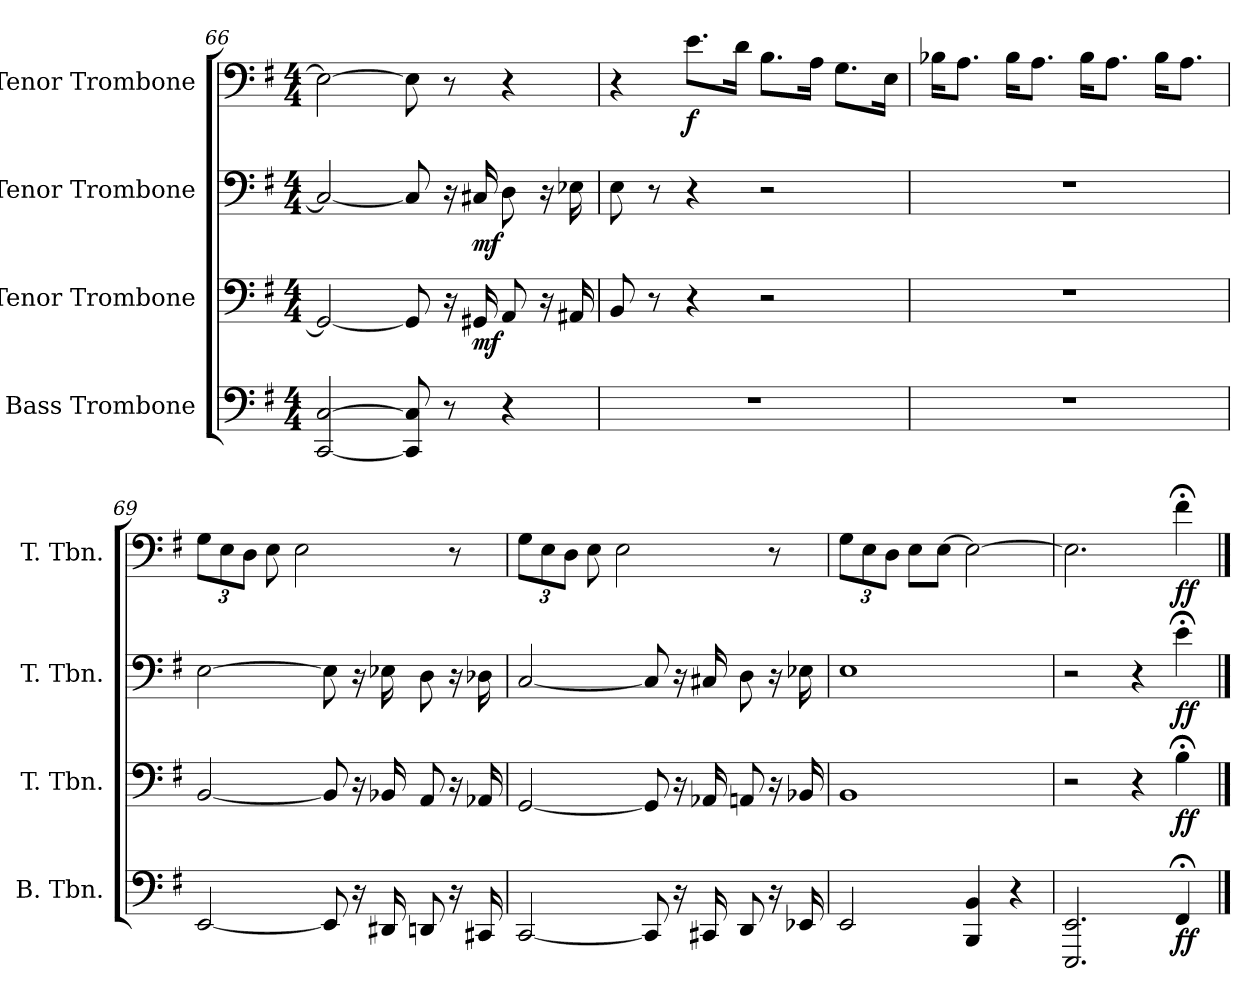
**kern	**dynam	**kern	**dynam	**kern	**dynam	**kern	**dynam
*part4	*part4	*part3	*part3	*part2	*part2	*part1	*part1
*staff4	*staff4	*staff3	*staff3	*staff2	*staff2	*staff1	*staff1
*I"Bass Trombone	*	*I"Tenor Trombone	*	*I"Tenor Trombone	*	*I"Tenor Trombone	*
*I'B. Tbn.	*	*I'T. Tbn.	*	*I'T. Tbn.	*	*I'T. Tbn.	*
!!LO:PB:g=z
*clefF4	*	*clefF4	*	*clefF4	*	*clefF4	*
*k[f#]	*	*k[f#]	*	*k[f#]	*	*k[f#]	*
*M4/4	*	*M4/4	*	*M4/4	*	*M4/4	*
=66	=66	=66	=66	=66	=66	=66	=66
[2CC/ [2C/	.	2GG/_	.	2C/_	.	2E\_	.
8CC/] 8C/]	.	8GG/]	.	8C/]	.	8E\]	.
8r	.	16r	.	16r	.	8r	.
!	!	!	!LO:DY:b	!	!LO:DY:b	!	!
.	.	16GG#X/	mf	16C#X/	mf	.	.
4r	.	8AA/	.	8D\	.	4r	.
.	.	16r	.	16r	.	.	.
.	.	16AA#X/	.	16E-X\	.	.	.
=67	=67	=67	=67	=67	=67	=67	=67
1r	.	8BB/	.	8E\	.	4r	.
.	.	8r	.	8r	.	.	.
!	!	!	!	!	!	!	!LO:DY:b
.	.	4r	.	4r	.	8.e\L	f
.	.	.	.	.	.	16d\Jk	.
.	.	2r	.	2r	.	8.B\L	.
.	.	.	.	.	.	16A\Jk	.
.	.	.	.	.	.	8.G\L	.
.	.	.	.	.	.	16E\Jk	.
=68	=68	=68	=68	=68	=68	=68	=68
1r	.	1r	.	1r	.	16B-X\KL	.
.	.	.	.	.	.	8.A\J	.
.	.	.	.	.	.	16B-\KL	.
.	.	.	.	.	.	8.A\J	.
.	.	.	.	.	.	16B-\KL	.
.	.	.	.	.	.	8.A\J	.
.	.	.	.	.	.	16B-\KL	.
.	.	.	.	.	.	8.A\J	.
!!LO:LB:g=z
=69	=69	=69	=69	=69	=69	=69	=69
*	*	*	*	*	*	*Xbrackettup	*
[2EE/	.	[2BB/	.	[2E\	.	12G\L	.
.	.	.	.	.	.	12E\	.
.	.	.	.	.	.	12D\J	.
.	.	.	.	.	.	8E\	.
.	.	.	.	.	.	2E\	.
8EE/]	.	8BB/]	.	8E\]	.	.	.
16r	.	16r	.	16r	.	.	.
16DD#X/	.	16BB-X/	.	16E-X\	.	.	.
8DDn/	.	8AA/	.	8D\	.	.	.
16r	.	16r	.	16r	.	8r	.
16CC#X/	.	16AA-X/	.	16D-X\	.	.	.
=70	=70	=70	=70	=70	=70	=70	=70
[2CC/	.	[2GG/	.	[2C/	.	12G\L	.
.	.	.	.	.	.	12E\	.
.	.	.	.	.	.	12D\J	.
.	.	.	.	.	.	8E\	.
.	.	.	.	.	.	2E\	.
8CC/]	.	8GG/]	.	8C/]	.	.	.
16r	.	16r	.	16r	.	.	.
16CC#X/	.	16AA-X/	.	16C#X/	.	.	.
8DD/	.	8AAn/	.	8D\	.	.	.
16r	.	16r	.	16r	.	8r	.
16EE-X/	.	16BB-X/	.	16E-X\	.	.	.
=71	=71	=71	=71	=71	=71	=71	=71
2EE/	.	1BB	.	1E	.	12G\L	.
.	.	.	.	.	.	12E\	.
.	.	.	.	.	.	12D\J	.
.	.	.	.	.	.	8E\L	.
.	.	.	.	.	.	[8E\J	.
4BBB/ 4BB/	.	.	.	.	.	2E\_	.
4r	.	.	.	.	.	.	.
=72	=72	=72	=72	=72	=72	=72	=72
2.EEE/ 2.EE/	.	2r	.	2r	.	2.E\]	.
.	.	4r	.	4r	.	.	.
!	!LO:DY:b	!	!LO:DY:b	!	!LO:DY:b	!	!LO:DY:b
4FF#;</	ff	4B;<\	ff	4e;<\	ff	4f#;<\	ff
==	==	==	==	==	==	==	==
*-	*-	*-	*-	*-	*-	*-	*-
